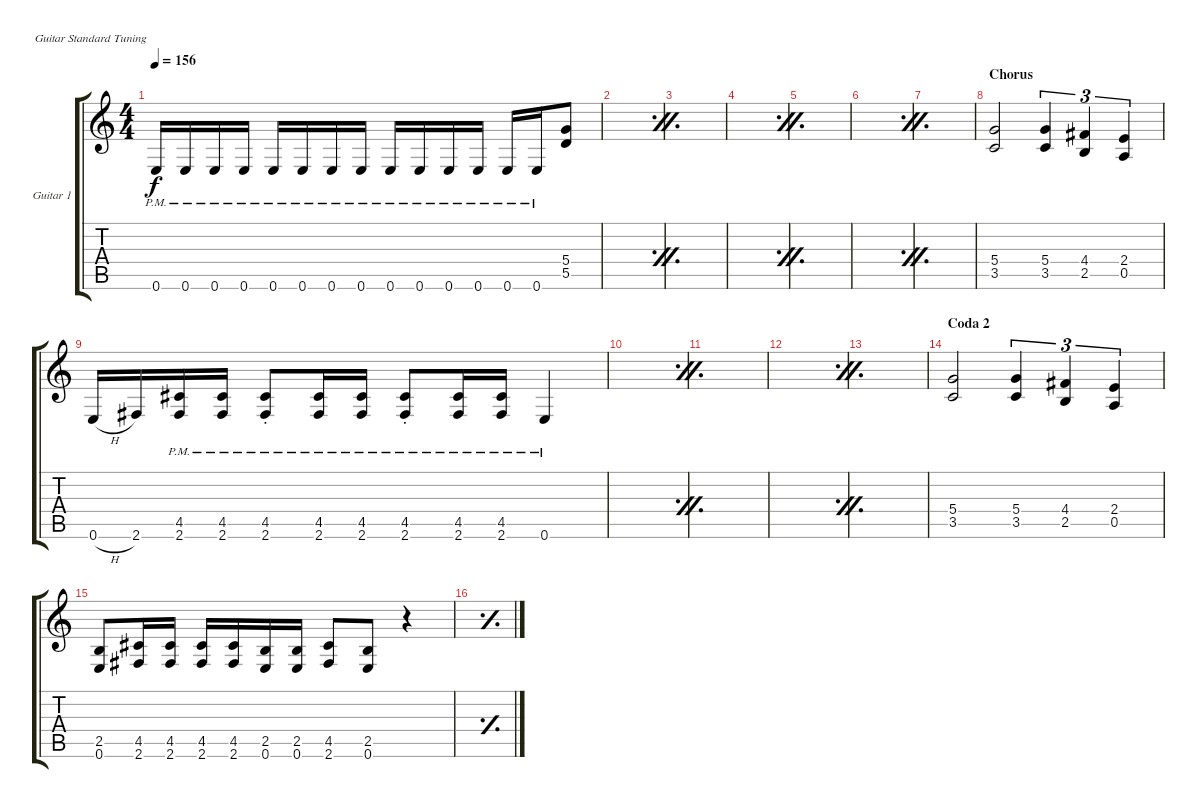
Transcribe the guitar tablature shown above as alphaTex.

\bracketExtendMode groupsimilarinstruments
\firstSystemTrackNameOrientation horizontal
\otherSystemsTrackNameOrientation horizontal
\track ("Guitar 1" "Guitar 1") {instrument overdrivenguitar}
\staff {score tabs}
\tuning (E4 B3 G3 D3 A2 E2)
\ts (4 4)
\tempo 156
\clef g2
\ks c
0.6{pm}.16{dy f} 0.6{pm}.16 0.6{pm}.16 0.6{pm}.16 0.6{pm}.16 0.6{pm}.16 0.6{pm}.16 0.6{pm}.16 0.6{pm}.16 0.6{pm}.16 0.6{pm}.16 0.6{pm}.16 0.6{pm}.16 0.6{pm}.16 (5.4 5.5).8 |
\simile firstofdouble
|
\simile secondofdouble
|
\simile firstofdouble
|
\simile secondofdouble
|
\simile firstofdouble
|
\simile secondofdouble
|
\section ("" "Chorus")
\simile none
(5.4 3.5).2 (5.4 3.5).4{tu (3 2)} (4.4 2.5).4{tu (3 2)} (2.4 0.5).4{tu (3 2)} |
0.6{h}.16 2.6.16 (4.5{pm} 2.6{pm}).16 (4.5{pm} 2.6{pm}).16 (4.5{pm st} 2.6{pm st}).8 (4.5{pm} 2.6{pm}).16 (4.5{pm} 2.6{pm}).16 (4.5{pm st} 2.6{pm st}).8 (4.5{pm} 2.6{pm}).16 (4.5{pm} 2.6{pm}).16 0.6{pm}.4 |
\simile firstofdouble
|
\simile secondofdouble
|
\simile firstofdouble
|
\simile secondofdouble
|
\section ("" "Coda 2")
\simile none
(5.4 3.5).2 (5.4 3.5).4{tu (3 2)} (4.4 2.5).4{tu (3 2)} (2.4 0.5).4{tu (3 2)} |
(2.5 0.6).8 (4.5 2.6).16 (4.5 2.6).16 (4.5 2.6).16 (4.5 2.6).16 (2.5 0.6).16 (2.5 0.6).16 (4.5 2.6).8 (2.5 0.6).8 r.4 |
\simile simple
